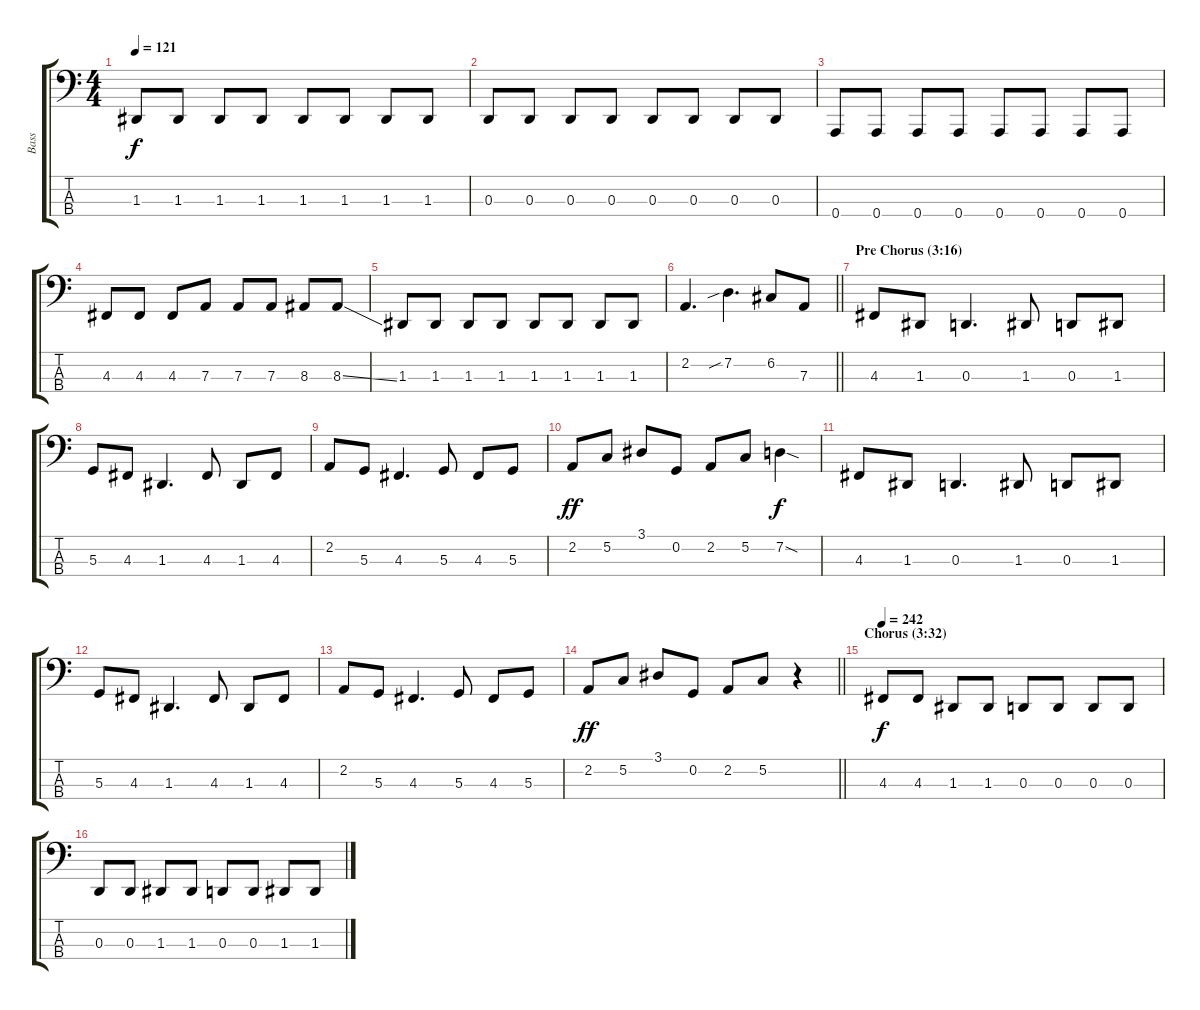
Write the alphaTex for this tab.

\track ("Bass" "Bass") {instrument slapbass1}
\staff {score tabs}
\tuning (C2 G1 D1 A0) {hide}
\ts (4 4)
\tempo 121
\clef f4
\ks c
1.3.8{dy f} 1.3.8 1.3.8 1.3.8 1.3.8 1.3.8 1.3.8 1.3.8 |
0.3.8 0.3.8 0.3.8 0.3.8 0.3.8 0.3.8 0.3.8 0.3.8 |
0.4.8 0.4.8 0.4.8 0.4.8 0.4.8 0.4.8 0.4.8 0.4.8 |
4.3.8 4.3.8 4.3.8 7.3.8 7.3.8 7.3.8 8.3.8 8.3{ss}.8 |
1.3.8 1.3.8 1.3.8 1.3.8 1.3.8 1.3.8 1.3.8 1.3.8 |
\barLineRight lightlight
2.2.4{d} 7.2{sib}.4{d} 6.2.8 7.3.8 |
\section ("" "Pre Chorus (3:16)")
4.3.8 1.3.8 0.3.4{d} 1.3.8 0.3.8 1.3.8 |
5.3.8 4.3.8 1.3.4{d} 4.3.8 1.3.8 4.3.8 |
2.2.8 5.3.8 4.3.4{d} 5.3.8 4.3.8 5.3.8 |
2.2.8{dy ff} 5.2.8 3.1.8 0.2.8 2.2.8 5.2.8 7.2{sod}.4{dy f} |
4.3.8 1.3.8 0.3.4{d} 1.3.8 0.3.8 1.3.8 |
5.3.8 4.3.8 1.3.4{d} 4.3.8 1.3.8 4.3.8 |
2.2.8 5.3.8 4.3.4{d} 5.3.8 4.3.8 5.3.8 |
\barLineRight lightlight
2.2.8{dy ff} 5.2.8 3.1.8 0.2.8 2.2.8 5.2.8 r.4 |
\section ("" "Chorus (3:32)")
\tempo 242
4.3.8{dy f} 4.3.8 1.3.8 1.3.8 0.3.8 0.3.8 0.3.8 0.3.8 |
0.3.8 0.3.8 1.3.8 1.3.8 0.3.8 0.3.8 1.3.8 1.3.8
